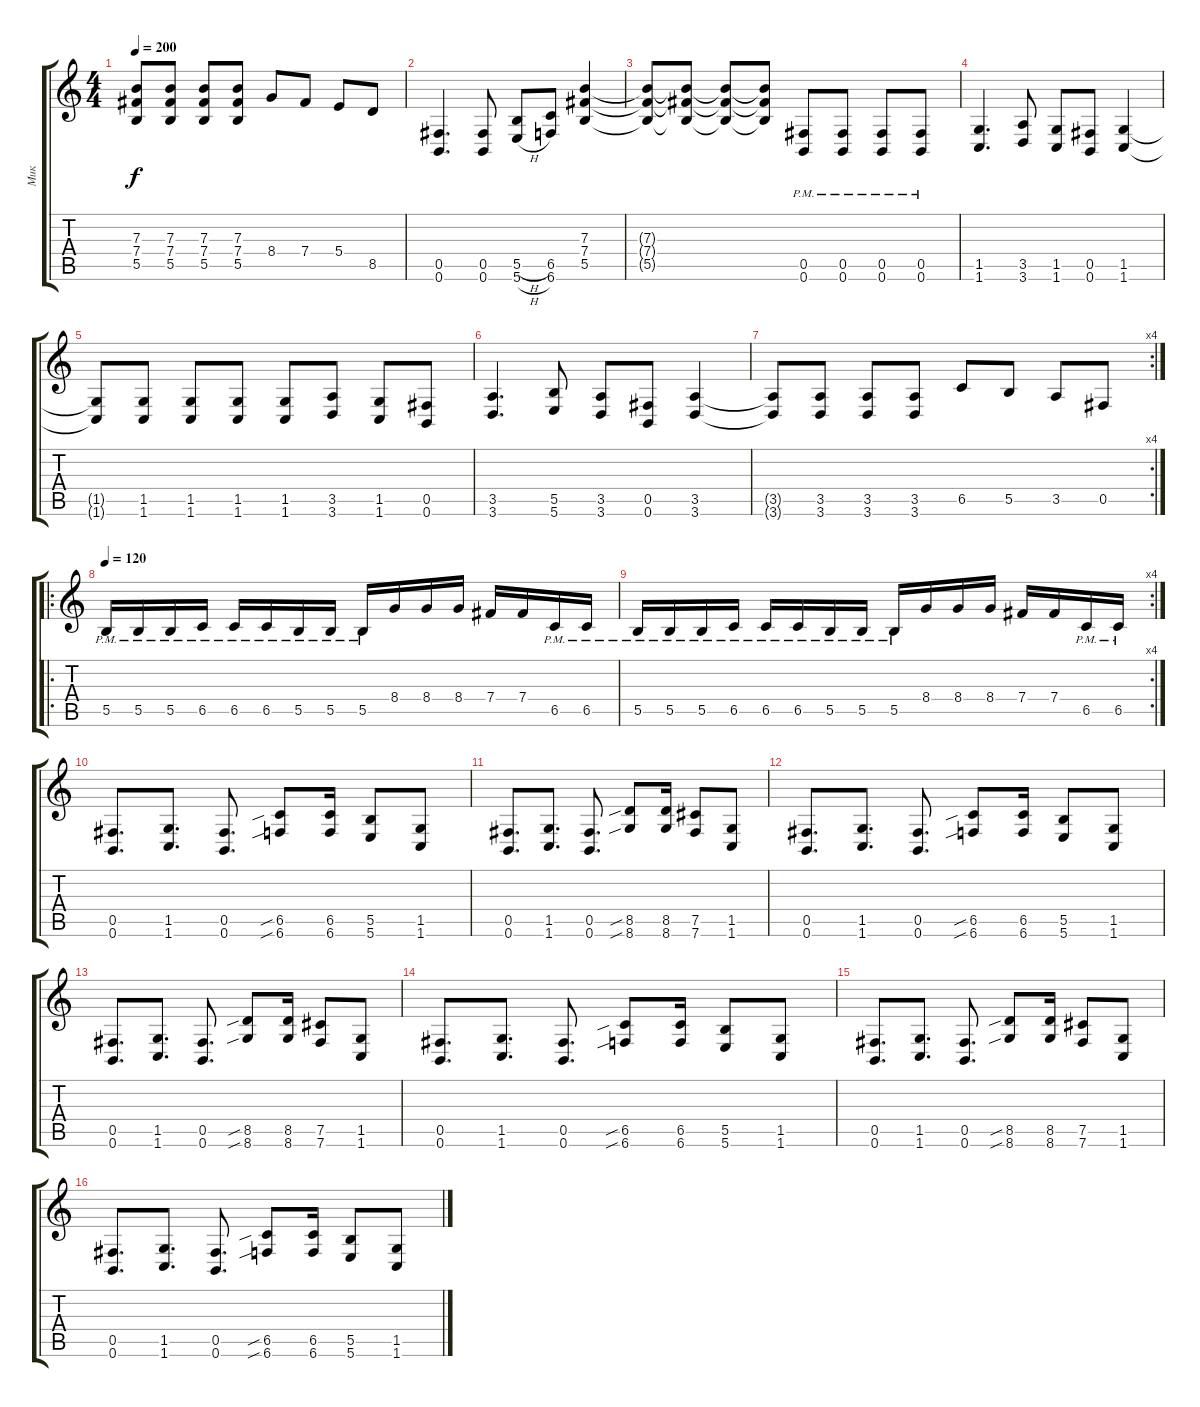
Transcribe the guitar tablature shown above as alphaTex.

\track ("Мик" "Мик") {instrument distortionguitar}
\staff {score tabs}
\tuning (Db4 Ab3 E3 B2 Gb2 B1) {hide}
\ts (4 4)
\tempo 200
\clef g2
\ks c
(7.3{t} 7.4{t} 5.5{t}).8{dy f} (7.3 7.4 5.5).8 (7.3 7.4 5.5).8 (7.3 7.4 5.5).8 8.4.8 7.4.8 5.4.8 8.5.8 |
(0.5 0.6).4{d} (0.5 0.6).8 (5.5{h} 5.6{h}).8 (6.5 6.6).8 (7.3 7.4 5.5).4 |
(7.3{t} 7.4{t} 5.5{t}).8 (7.3{t} 7.4{t} 5.5{t}).8 (7.3{t} 7.4{t} 5.5{t}).8 (7.3{t} 7.4{t} 5.5{t}).8 (0.5{pm} 0.6{pm}).8 (0.5{pm} 0.6{pm}).8 (0.5{pm} 0.6{pm}).8 (0.5{pm} 0.6{pm}).8 |
(1.5 1.6).4{d} (3.5 3.6).8 (1.5 1.6).8 (0.5 0.6).8 (1.5 1.6).4 |
(1.5{t} 1.6{t}).8 (1.5 1.6).8 (1.5 1.6).8 (1.5 1.6).8 (1.5 1.6).8 (3.5 3.6).8 (1.5 1.6).8 (0.5 0.6).8 |
(3.5 3.6).4{d} (5.5 5.6).8 (3.5 3.6).8 (0.5 0.6).8 (3.5 3.6).4 |
\rc 4
(3.5{t} 3.6{t}).8 (3.5 3.6).8 (3.5 3.6).8 (3.5 3.6).8 6.5.8 5.5.8 3.5.8 0.5.8 |
\ro
\tempo 120
5.5{pm}.16 5.5{pm}.16 5.5{pm}.16 6.5{pm}.16 6.5{pm}.16 6.5{pm}.16 5.5{pm}.16 5.5{pm}.16 5.5{pm}.16 8.4.16 8.4.16 8.4.16 7.4.16 7.4.16 6.5{pm}.16 6.5{pm}.16 |
\rc 4
5.5{pm}.16 5.5{pm}.16 5.5{pm}.16 6.5{pm}.16 6.5{pm}.16 6.5{pm}.16 5.5{pm}.16 5.5{pm}.16 5.5{pm}.16 8.4.16 8.4.16 8.4.16 7.4.16 7.4.16 6.5{pm}.16 6.5{pm}.16 |
(0.5 0.6).8{d} (1.5 1.6).8{d} (0.5 0.6).8{d} (6.5{sib} 6.6{sib}).8 (6.5 6.6).16 (5.5 5.6).8 (1.5 1.6).8 |
(0.5 0.6).8{d} (1.5 1.6).8{d} (0.5 0.6).8{d} (8.5{sib} 8.6{sib}).8 (8.5 8.6).16 (7.5 7.6).8 (1.5 1.6).8 |
(0.5 0.6).8{d} (1.5 1.6).8{d} (0.5 0.6).8{d} (6.5{sib} 6.6{sib}).8 (6.5 6.6).16 (5.5 5.6).8 (1.5 1.6).8 |
(0.5 0.6).8{d} (1.5 1.6).8{d} (0.5 0.6).8{d} (8.5{sib} 8.6{sib}).8 (8.5 8.6).16 (7.5 7.6).8 (1.5 1.6).8 |
(0.5 0.6).8{d} (1.5 1.6).8{d} (0.5 0.6).8{d} (6.5{sib} 6.6{sib}).8 (6.5 6.6).16 (5.5 5.6).8 (1.5 1.6).8 |
(0.5 0.6).8{d} (1.5 1.6).8{d} (0.5 0.6).8{d} (8.5{sib} 8.6{sib}).8 (8.5 8.6).16 (7.5 7.6).8 (1.5 1.6).8 |
(0.5 0.6).8{d} (1.5 1.6).8{d} (0.5 0.6).8{d} (6.5{sib} 6.6{sib}).8 (6.5 6.6).16 (5.5 5.6).8 (1.5 1.6).8
